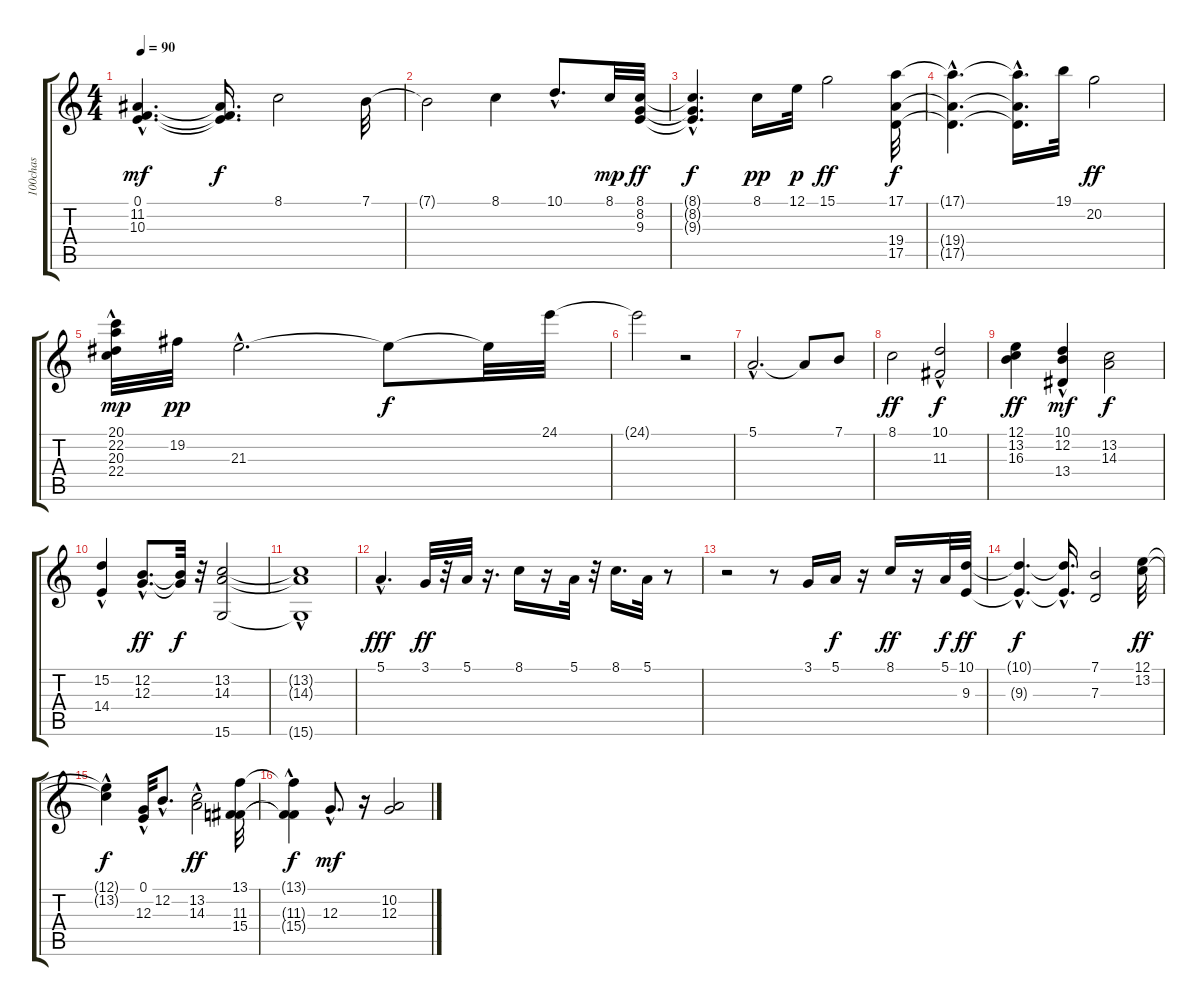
\track ("100chas" "100chas") {instrument tremolostrings}
\staff {score tabs}
\tuning (E4 B3 G3 D3 A2 E2) {hide}
\ts (4 4)
\tempo 90
\clef g2
\ks c
(0.1{hac} 11.2{hac} 10.3{hac}).4{d dy mf} (0.1{t} 11.2{t} 10.3{t}).16{d dy f} 8.1.2 7.1.32 |
7.1{t}.2 8.1.4 10.1{hac}.8{d} 8.1.32{dy mp} (8.1 8.2 9.3).32{dy ff} |
(8.1{t} 8.2{hac t} 9.3{hac t}).4{d dy f} 8.1.16{dy pp} 12.1.32{dy p} 15.1.2{dy ff} (17.1 19.4 17.5).32{dy f} |
(17.1{hac t} 19.4{hac t} 17.5{hac t}).4{d} (17.1{hac t} 19.4{t} 17.5{hac t}).16{d} 19.1.32 20.2.2{dy ff} |
(20.1 22.2 20.3 22.4{hac}).32{dy mp} 19.2.32{dy pp} 21.3{hac}.2{d} 21.3{t}.8{dy f} 21.3{t}.32 24.1.32 |
24.1{t}.2 r.2 |
5.1{hac}.2{d} 5.1{t}.8 7.1.8 |
8.1.2{dy ff} (10.1{hac} 11.3).2{dy f} |
(12.1 13.2 16.3).4{dy ff} (10.1 12.2{hac} 13.4).4{dy mf} (13.2 14.3).2{dy f} |
(15.2 14.4{hac}).4 (12.2{hac} 12.3{hac}).8{d dy ff} (12.2{t} 12.3{t}).32{dy f} r.32 (13.2 14.3 15.6).2 |
(13.2{hac t} 14.3{hac t} 15.6{t}).1 |
5.1{hac}.4{d dy fff} 3.1.32{dy ff} r.32 5.1.32 r.16{d} 8.1.16 r.16 5.1.32 r.32 8.1.16{d} 5.1.32 r.8 |
r.2 r.8 3.1.16 5.1.16{dy f} r.16 8.1.16{dy ff} r.16 5.1.32{dy f} (10.1 9.3).32{dy ff} |
(10.1{hac t} 9.3{hac t}).4{d dy f} (10.1{hac t} 9.3{t}).16{d} (7.1 7.3).2 (12.1 13.2).32{dy ff} |
(12.1{hac t} 13.2{t}).4{dy f} (0.1 12.3{hac}).32 12.2{hac}.8{d} (13.2{hac} 14.3).2{dy ff} (13.1 11.3 15.4).32 |
(13.1{hac t} 11.3{t} 15.4{hac t}).4{dy f} 12.3{hac}.8{d dy mf} r.16 (10.2 12.3).2
